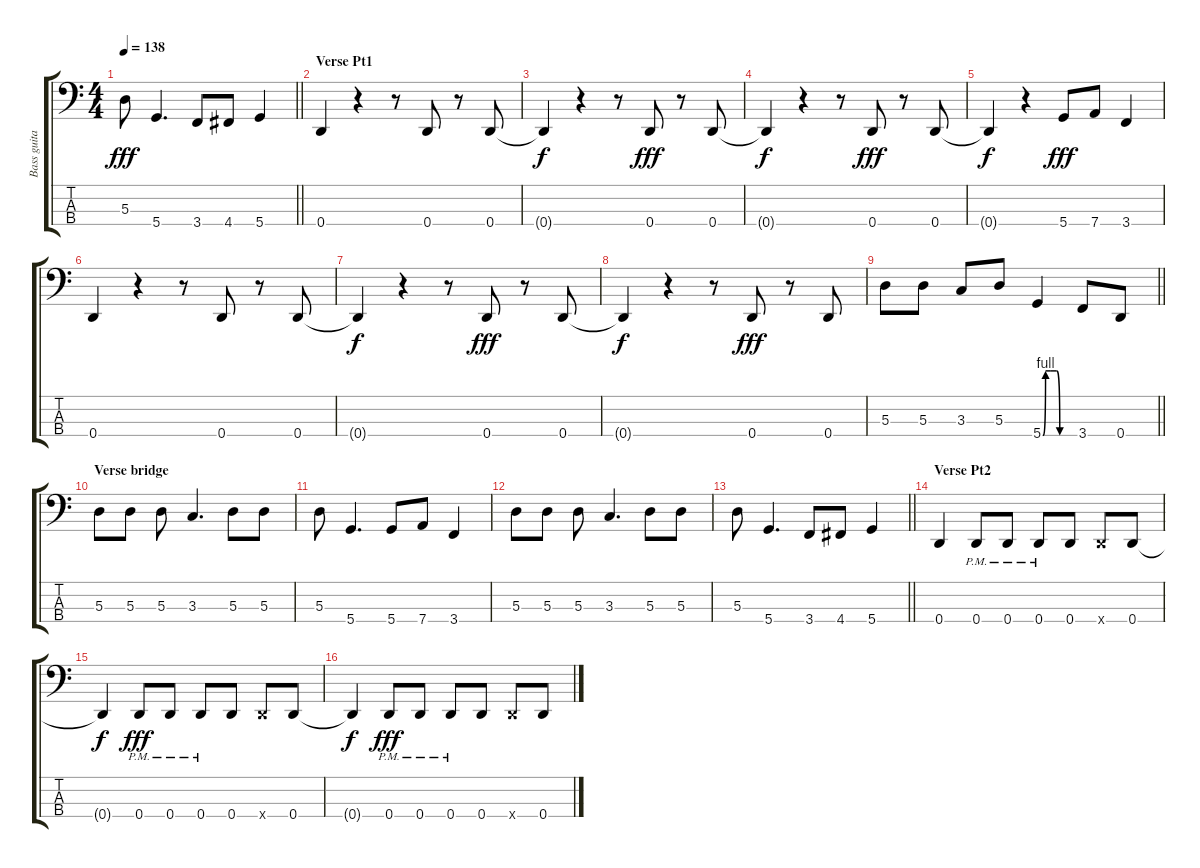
\track ("Bass guitar" "Bass guita") {instrument electricbassfinger}
\staff {score tabs}
\tuning (G2 D2 A1 D1) {hide}
\ts (4 4)
\tempo 138
\clef f4
\barLineRight lightlight
\ks c
5.3.8{dy fff} 5.4.4{d} 3.4.8 4.4.8 5.4.4 |
\section ("" "Verse Pt1")
0.4.4 r.4 r.8 0.4.8 r.8 0.4.8 |
0.4{t}.4{dy f} r.4 r.8 0.4.8{dy fff} r.8 0.4.8 |
0.4{t}.4{dy f} r.4 r.8 0.4.8{dy fff} r.8 0.4.8 |
0.4{t}.4{dy f} r.4 5.4.8{dy fff} 7.4.8 3.4.4 |
0.4.4 r.4 r.8 0.4.8 r.8 0.4.8 |
0.4{t}.4{dy f} r.4 r.8 0.4.8{dy fff} r.8 0.4.8 |
0.4{t}.4{dy f} r.4 r.8 0.4.8{dy fff} r.8 0.4.8 |
\barLineRight lightlight
5.3.8 5.3.8 3.3.8 5.3.8 5.4{be (custom 0 0 5 4 15 4 26 4 32 0 60 0)}.4 3.4.8 0.4.8 |
\section ("" "Verse bridge")
5.3.8 5.3.8 5.3.8 3.3.4{d} 5.3.8 5.3.8 |
5.3.8 5.4.4{d} 5.4.8 7.4.8 3.4.4 |
5.3.8 5.3.8 5.3.8 3.3.4{d} 5.3.8 5.3.8 |
\barLineRight lightlight
5.3.8 5.4.4{d} 3.4.8 4.4.8 5.4.4 |
\section ("" "Verse Pt2")
0.4.4 0.4{pm}.8 0.4{pm}.8 0.4{pm}.8 0.4.8 0.4{x}.8 0.4.8 |
0.4{t}.4{dy f} 0.4{pm}.8{dy fff} 0.4{pm}.8 0.4{pm}.8 0.4.8 0.4{x}.8 0.4.8 |
0.4{t}.4{dy f} 0.4{pm}.8{dy fff} 0.4{pm}.8 0.4{pm}.8 0.4.8 0.4{x}.8 0.4.8
